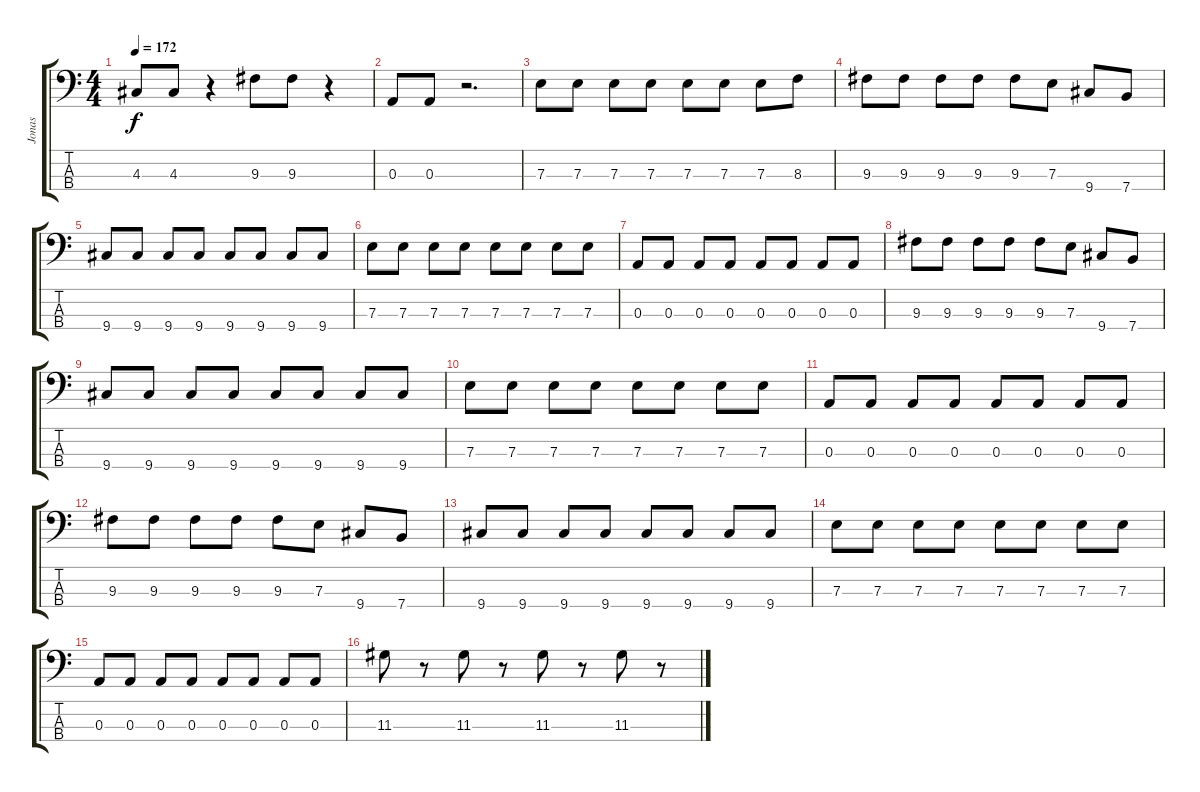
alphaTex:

\track ("Jonas" "Jonas") {instrument slapbass2}
\staff {score tabs}
\tuning (G2 D2 A1 E1) {hide}
\ts (4 4)
\tempo 172
\clef f4
\ks c
4.3.8{dy f} 4.3.8 r.4 9.3.8 9.3.8 r.4 |
0.3.8 0.3.8 r.2{d} |
7.3.8 7.3.8 7.3.8 7.3.8 7.3.8 7.3.8 7.3.8 8.3.8 |
9.3.8 9.3.8 9.3.8 9.3.8 9.3.8 7.3.8 9.4.8 7.4.8 |
9.4.8 9.4.8 9.4.8 9.4.8 9.4.8 9.4.8 9.4.8 9.4.8 |
7.3.8 7.3.8 7.3.8 7.3.8 7.3.8 7.3.8 7.3.8 7.3.8 |
0.3.8 0.3.8 0.3.8 0.3.8 0.3.8 0.3.8 0.3.8 0.3.8 |
9.3.8 9.3.8 9.3.8 9.3.8 9.3.8 7.3.8 9.4.8 7.4.8 |
9.4.8 9.4.8 9.4.8 9.4.8 9.4.8 9.4.8 9.4.8 9.4.8 |
7.3.8 7.3.8 7.3.8 7.3.8 7.3.8 7.3.8 7.3.8 7.3.8 |
0.3.8 0.3.8 0.3.8 0.3.8 0.3.8 0.3.8 0.3.8 0.3.8 |
9.3.8 9.3.8 9.3.8 9.3.8 9.3.8 7.3.8 9.4.8 7.4.8 |
9.4.8 9.4.8 9.4.8 9.4.8 9.4.8 9.4.8 9.4.8 9.4.8 |
7.3.8 7.3.8 7.3.8 7.3.8 7.3.8 7.3.8 7.3.8 7.3.8 |
0.3.8 0.3.8 0.3.8 0.3.8 0.3.8 0.3.8 0.3.8 0.3.8 |
11.3.8 r.8 11.3.8 r.8 11.3.8 r.8 11.3.8 r.8
